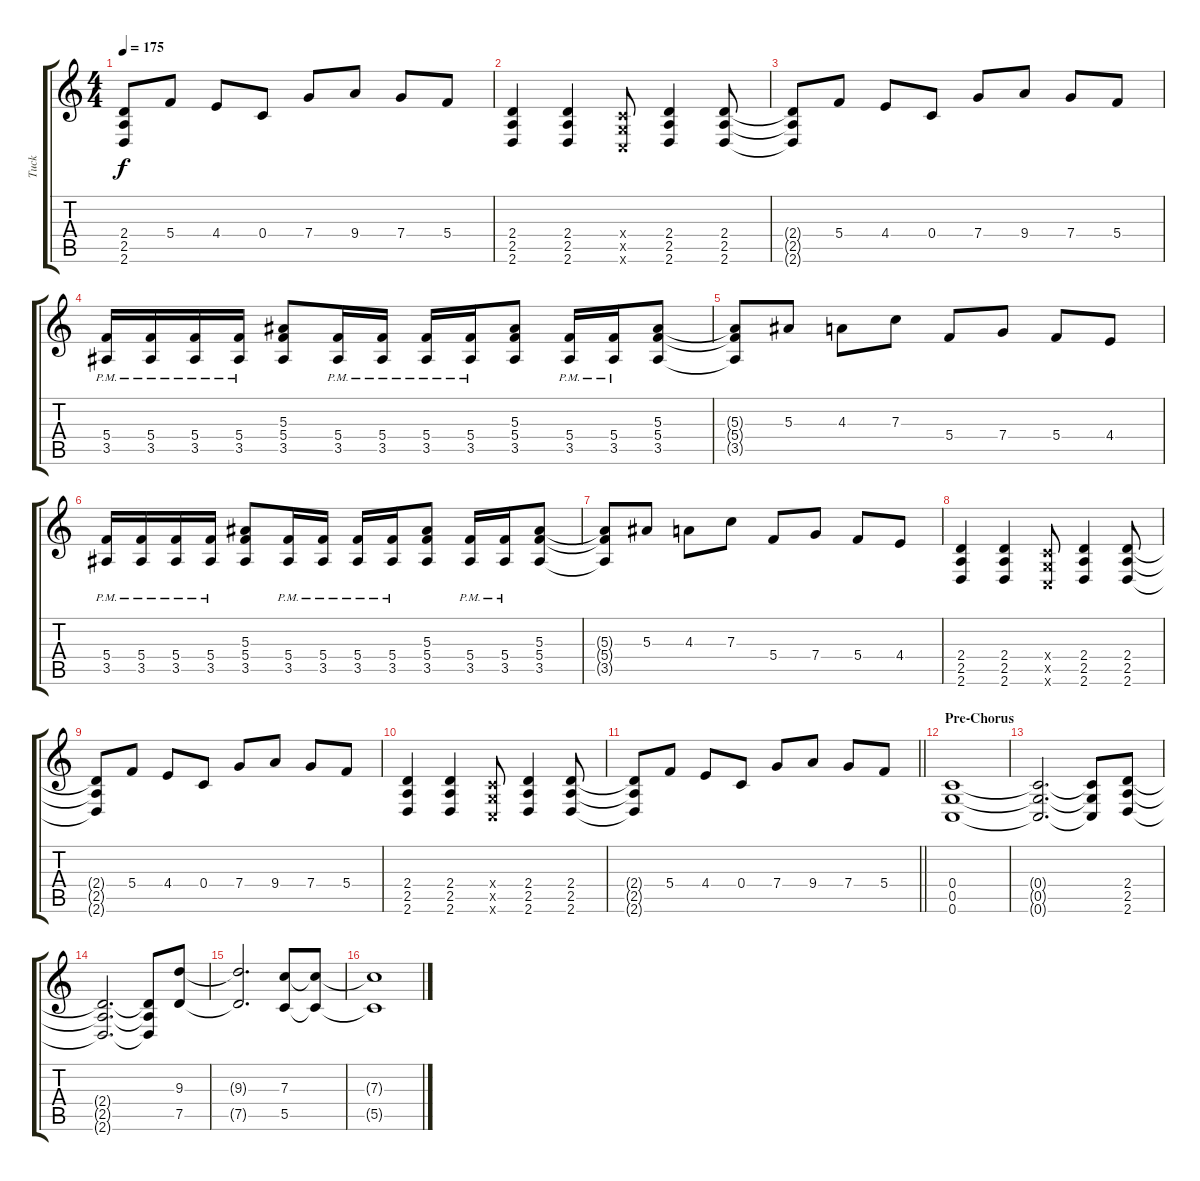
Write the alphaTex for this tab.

\track ("Tuck" "Tuck") {instrument distortionguitar}
\staff {score tabs}
\tuning (D4 A3 F3 C3 G2 C2) {hide}
\ts (4 4)
\tempo 175
\clef g2
\ks c
(2.4{t} 2.5{t} 2.6{t}).8{dy f} 5.4.8 4.4.8 0.4.8 7.4.8 9.4.8 7.4.8 5.4.8 |
(2.4 2.5 2.6).4 (2.4 2.5 2.6).4 (0.4{x} 0.5{x} 0.6{x}).8 (2.4 2.5 2.6).4 (2.4 2.5 2.6).8 |
(2.4{t} 2.5{t} 2.6{t}).8 5.4.8 4.4.8 0.4.8 7.4.8 9.4.8 7.4.8 5.4.8 |
(5.4{pm} 3.5{pm}).16 (5.4{pm} 3.5{pm}).16 (5.4{pm} 3.5{pm}).16 (5.4{pm} 3.5{pm}).16 (5.3 5.4 3.5).8 (5.4{pm} 3.5{pm}).16 (5.4{pm} 3.5{pm}).16 (5.4{pm} 3.5{pm}).16 (5.4{pm} 3.5{pm}).16 (5.3 5.4 3.5).8 (5.4{pm} 3.5{pm}).16 (5.4{pm} 3.5).16 (5.3 5.4 3.5).8 |
(5.3{t} 5.4{t} 3.5{t}).8 5.3.8 4.3.8 7.3.8 5.4.8 7.4.8 5.4.8 4.4.8 |
(5.4{pm} 3.5{pm}).16 (5.4{pm} 3.5{pm}).16 (5.4{pm} 3.5{pm}).16 (5.4{pm} 3.5{pm}).16 (5.3 5.4 3.5).8 (5.4{pm} 3.5{pm}).16 (5.4{pm} 3.5{pm}).16 (5.4{pm} 3.5{pm}).16 (5.4{pm} 3.5{pm}).16 (5.3 5.4 3.5).8 (5.4{pm} 3.5{pm}).16 (5.4{pm} 3.5).16 (5.3 5.4 3.5).8 |
(5.3{t} 5.4{t} 3.5{t}).8 5.3.8 4.3.8 7.3.8 5.4.8 7.4.8 5.4.8 4.4.8 |
(2.4 2.5 2.6).4 (2.4 2.5 2.6).4 (0.4{x} 0.5{x} 0.6{x}).8 (2.4 2.5 2.6).4 (2.4 2.5 2.6).8 |
(2.4{t} 2.5{t} 2.6{t}).8 5.4.8 4.4.8 0.4.8 7.4.8 9.4.8 7.4.8 5.4.8 |
(2.4 2.5 2.6).4 (2.4 2.5 2.6).4 (0.4{x} 0.5{x} 0.6{x}).8 (2.4 2.5 2.6).4 (2.4 2.5 2.6).8 |
\barLineRight lightlight
(2.4{t} 2.5{t} 2.6{t}).8 5.4.8 4.4.8 0.4.8 7.4.8 9.4.8 7.4.8 5.4.8 |
\section ("" "Pre-Chorus")
(0.4 0.5 0.6).1 |
(0.4{t} 0.5{t} 0.6{t}).2{d} (0.4{t} 0.5{t} 0.6{t}).8 (2.4 2.5 2.6).8 |
(2.4{t} 2.5{t} 2.6{t}).2{d} (2.4{t} 2.5{t} 2.6{t}).8 (9.3 7.5).8 |
(9.3{t} 7.5{t}).2{d} (7.3 5.5).8 (7.3{t} 5.5{t}).8 |
(7.3{t} 5.5{t}).1
